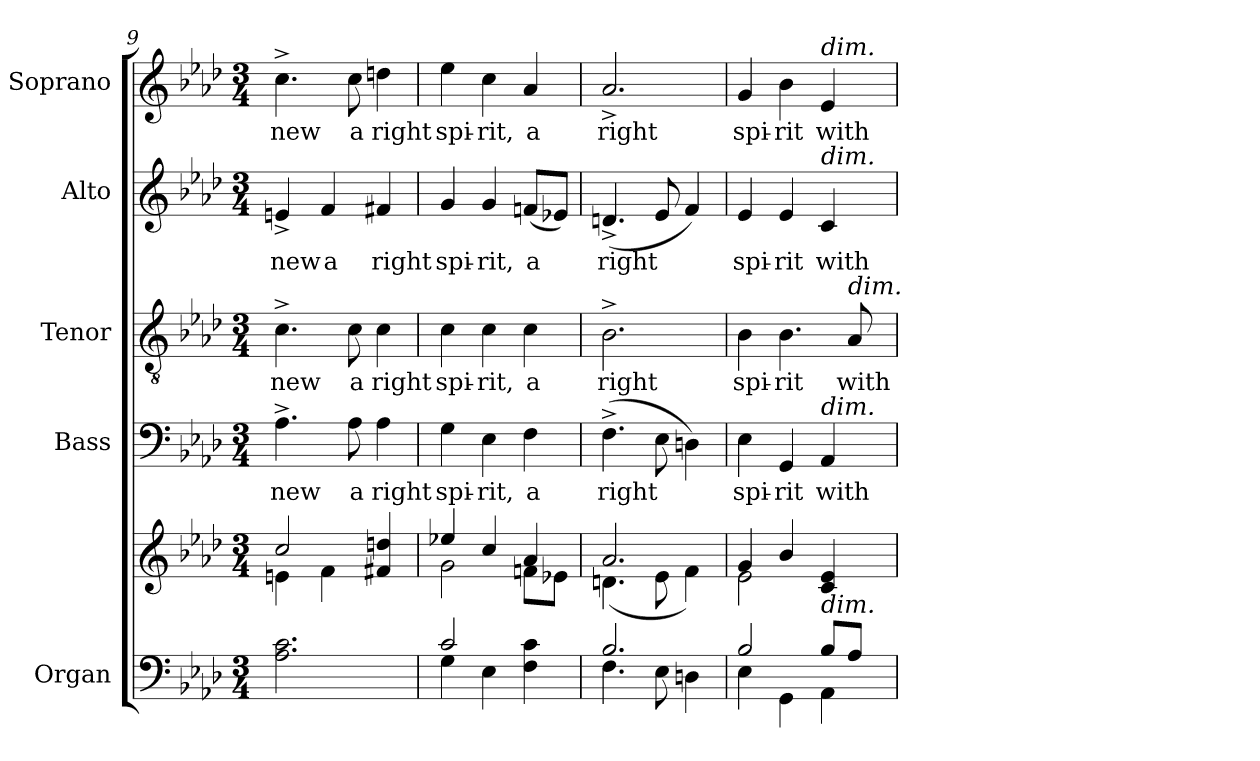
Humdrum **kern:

**kern	**kern	**kern	**text	**kern	**text	**kern	**text	**kern	**text
*part5	*part5	*part4	*part4	*part3	*part3	*part2	*part2	*part1	*part1
*staff6	*staff5	*staff4	*staff4	*staff3	*staff3	*staff2	*staff2	*staff1	*staff1
*I"Organ	*	*I"Bass	*	*I"Tenor	*	*I"Alto	*	*I"Soprano	*
*I'Org.	*	*I'B.	*	*I'T.	*	*I'A.	*	*I'S.	*
*clefF4	*clefG2	*clefF4	*	*clefGv2	*	*clefG2	*	*clefG2	*
*	*	*	*	*ITrd7c12	*	*	*	*	*
*k[b-e-a-d-]	*k[b-e-a-d-]	*k[b-e-a-d-]	*	*k[b-e-a-d-]	*	*k[b-e-a-d-]	*	*k[b-e-a-d-]	*
*A-:	*A-:	*A-:	*	*A-:	*	*A-:	*	*A-:	*
*M3/4	*M3/4	*M3/4	*	*M3/4	*	*M3/4	*	*M3/4	*
=9	=9	=9	=9	=9	=9	=9	=9	=9	=9
*	*^	*	*	*	*	*	*	*	*
!	!	!	!	!LO:LY:b:color=#000000	!	!	!	!	!	!
!	!	!	!	!	!	!LO:LY:b:color=#000000	!	!	!	!
!	!	!	!	!	!	!	!	!LO:LY:b:color=#000000	!	!
!	!	!	!	!	!	!	!	!	!	!LO:LY:b:color=#000000
2.A-i\ 2.ci	2cci/	4eni\	4.A-^i\	-new	4.C^i\	-new	4en^i/	-new	4.cc^i\	-new
!	!	!	!	!	!	!	!	!LO:LY:b:color=#000000	!	!
.	.	4fi\	.	.	.	.	4fi/	a	.	.
!	!	!	!	!LO:LY:b:color=#000000	!	!	!	!	!	!
!	!	!	!	!	!	!LO:LY:b:color=#000000	!	!	!	!
!	!	!	!	!	!	!	!	!	!	!LO:LY:b:color=#000000
.	.	.	8A-i\	a	8Ci\	a	.	.	8cci\	a
!	!	!	!	!LO:LY:b:color=#000000	!	!	!	!	!	!
!	!	!	!	!	!	!LO:LY:b:color=#000000	!	!	!	!
!	!	!	!	!	!	!	!	!LO:LY:b:color=#000000	!	!
!	!	!	!	!	!	!	!	!	!	!LO:LY:b:color=#000000
.	4f#Xi/ 4ddni	4ryy	4A-i\	right	4Ci\	right	4f#Xi/	right	4ddni\	right
=10	=10	=10	=10	=10	=10	=10	=10	=10	=10	=10
*^	*	*	*	*	*	*	*	*	*	*
!	!	!	!	!	!LO:LY:b:color=#000000	!	!	!	!	!	!
!	!	!	!	!	!	!	!LO:LY:b:color=#000000	!	!	!	!
!	!	!	!	!	!	!	!	!	!LO:LY:b:color=#000000	!	!
!	!	!	!	!	!	!	!	!	!	!	!LO:LY:b:color=#000000
2ci/	4Gi\	4ee-Xi/	2gi\	4Gi\	spi-	4Ci\	spi-	4gi/	spi-	4ee-i\	spi-
!	!	!	!	!	!LO:LY:b:color=#000000	!	!	!	!	!	!
!	!	!	!	!	!	!	!LO:LY:b:color=#000000	!	!	!	!
!	!	!	!	!	!	!	!	!	!LO:LY:b:color=#000000	!	!
!	!	!	!	!	!	!	!	!	!	!	!LO:LY:b:color=#000000
.	4E-i\	4cci/	.	4E-i\	-rit,	4Ci\	-rit,	4gi/	-rit,	4cci\	-rit,
!	!	!	!	!	!LO:LY:b:color=#000000	!	!	!	!	!	!
!	!	!	!	!	!	!	!LO:LY:b:color=#000000	!	!	!	!
!	!	!	!	!	!	!	!	!	!LO:LY:b:color=#000000	!	!
!	!	!	!	!	!	!	!	!	!	!	!LO:LY:b:color=#000000
4ryy	4Fi\ 4ci	4a-i/	8fni\L	4Fi\	a	4Ci\	a	(8fni/L	a	4a-i/	a
.	.	.	8e-Xi\J	.	.	.	.	8e-Xi/J)	.	.	.
=11	=11	=11	=11	=11	=11	=11	=11	=11	=11	=11	=11
!	!	!	!	!	!LO:LY:b:color=#000000	!	!	!	!	!	!
!	!	!	!	!	!	!	!LO:LY:b:color=#000000	!	!	!	!
!	!	!	!	!	!	!	!	!	!LO:LY:b:color=#000000	!	!
!	!	!	!	!	!	!	!	!	!	!	!LO:LY:b:color=#000000
2.B-i/	4.Fi\	2.a-i/	(4.dni\	(4.F^i\	right	2.BB-^i\	right	(4.dn^i/	right	2.a-^i/	right
.	8E-i\	.	8e-i\	8E-i\	.	.	.	8e-i/	.	.	.
.	4Dni\	.	4fi\)	4Dni\)	.	.	.	4fi/)	.	.	.
=12	=12	=12	=12	=12	=12	=12	=12	=12	=12	=12	=12
!	!	!	!	!	!LO:LY:b:color=#000000	!	!	!	!	!	!
!	!	!	!	!	!	!	!LO:LY:b:color=#000000	!	!	!	!
!	!	!	!	!	!	!	!	!	!LO:LY:b:color=#000000	!	!
!	!	!	!	!	!	!	!	!	!	!	!LO:LY:b:color=#000000
2B-i/	4E-i\	4gi/	2e-i\	4E-i\	spi-	4BB-i\	spi-	4e-i/	spi-	4gi/	spi-
!	!	!	!	!	!LO:LY:b:color=#000000	!	!	!	!	!	!
!	!	!	!	!	!	!	!LO:LY:b:color=#000000	!	!	!	!
!	!	!	!	!	!	!	!	!	!LO:LY:b:color=#000000	!	!
!	!	!	!	!	!	!	!	!	!	!	!LO:LY:b:color=#000000
.	4GGi\	4b-i/	.	4GGi/	-rit	4.BB-i\	-rit	4e-i/	-rit	4b-i\	-rit
!	!	!	!	!	!LO:LY:b:color=#000000	!	!	!	!	!	!
!	!	!	!	!	!	!	!	!	!LO:LY:b:color=#000000	!	!
!	!	!	!	!	!	!	!	!	!	!LO:TX:a:i:t=dim.	!
!	!	!	!	!	!	!	!	!LO:TX:a:i:t=dim.	!	!	!
!	!	!	!	!LO:TX:a:i:t=dim.	!	!	!	!	!	!	!
!	!	!LO:TX:b:i:t=dim.	!	!	!	!	!	!	!	!	!
!	!	!	!	!	!	!	!	!	!	!	!LO:LY:b:color=#000000
8B-i/L	4AA-i\	4ci/ 4e-i	4ryy	4AA-i/	with-	.	.	4ci/	with-	4e-i/	with-
!	!	!	!	!	!	!LO:TX:a:i:t=dim.	!	!	!	!	!
!	!	!	!	!	!	!	!LO:LY:b:color=#000000	!	!	!	!
8A-i/J	.	.	.	.	.	8AA-i/	with-	.	.	.	.
*v	*v	*	*	*	*	*	*	*	*	*	*
*	*v	*v	*	*	*	*	*	*	*	*
=	=	=	=	=	=	=	=	=	=
*-	*-	*-	*-	*-	*-	*-	*-	*-	*-
